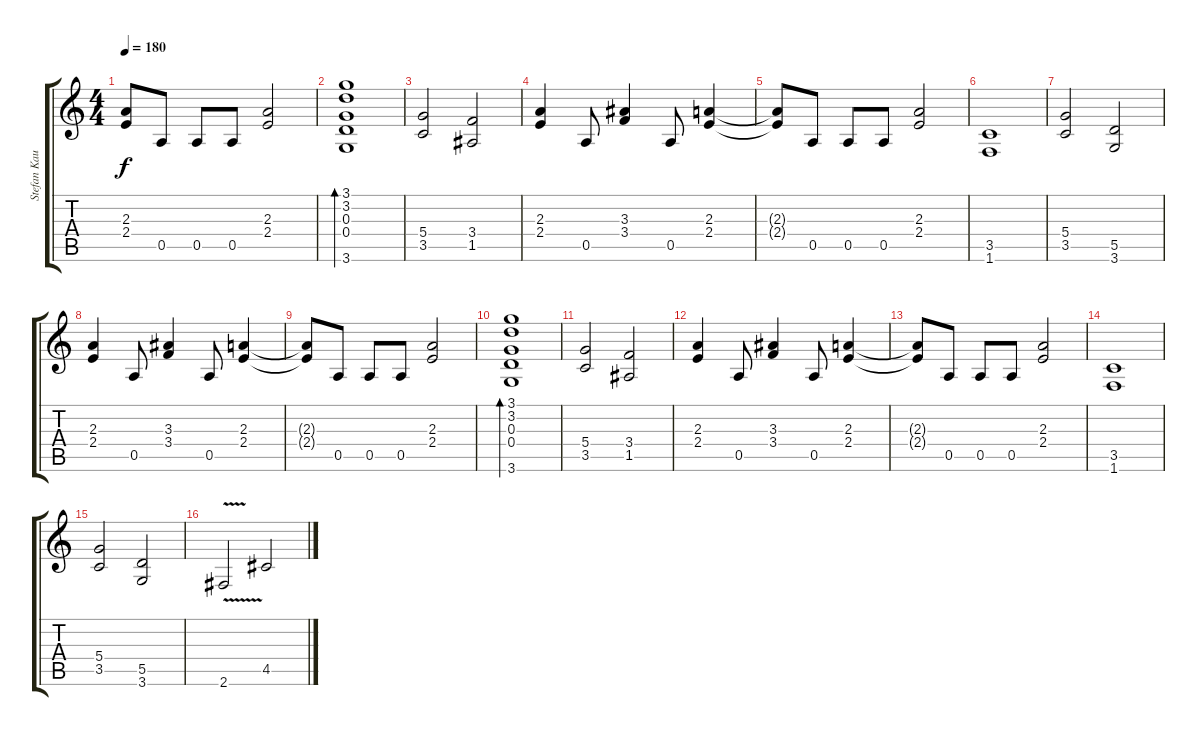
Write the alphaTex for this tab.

\track ("Stefan Kaufmann" "Stefan Kau") {instrument distortionguitar}
\staff {score tabs}
\tuning (E4 B3 G3 D3 A2 E2) {hide}
\ts (4 4)
\tempo 180
\clef g2
\ks c
(2.3{t} 2.4{t}).8{dy f} 0.5.8 0.5.8 0.5.8 (2.3 2.4).2 |
(3.1 3.2 0.3 0.4 3.6).1{bd 240} |
(5.4 3.5).2 (3.4 1.5).2 |
(2.3 2.4).4 0.5.8 (3.3 3.4).4 0.5.8 (2.3 2.4).4 |
(2.3{t} 2.4{t}).8 0.5.8 0.5.8 0.5.8 (2.3 2.4).2 |
(3.5 1.6).1 |
(5.4 3.5).2 (5.5 3.6).2 |
(2.3 2.4).4 0.5.8 (3.3 3.4).4 0.5.8 (2.3 2.4).4 |
(2.3{t} 2.4{t}).8 0.5.8 0.5.8 0.5.8 (2.3 2.4).2 |
(3.1 3.2 0.3 0.4 3.6).1{bd 240} |
(5.4 3.5).2 (3.4 1.5).2 |
(2.3 2.4).4 0.5.8 (3.3 3.4).4 0.5.8 (2.3 2.4).4 |
(2.3{t} 2.4{t}).8 0.5.8 0.5.8 0.5.8 (2.3 2.4).2 |
(3.5 1.6).1 |
(5.4 3.5).2 (5.5 3.6).2 |
2.6{v}.2 4.5.2
